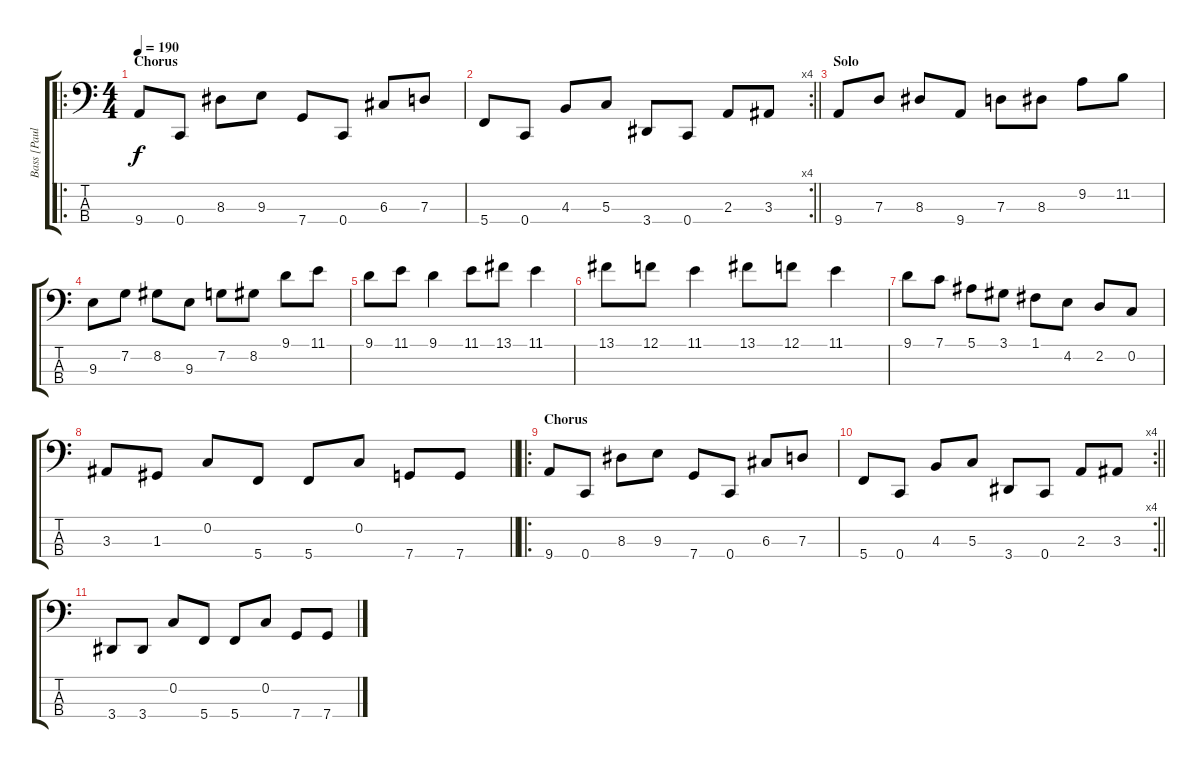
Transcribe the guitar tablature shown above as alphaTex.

\track ("Bass [Paul]" "Bass [Paul") {instrument electricbasspick}
\staff {score tabs}
\tuning (F2 C2 G1 C1) {hide}
\ro
\ts (4 4)
\section ("" "Chorus")
\tempo 190
\clef f4
\ks c
9.4.8{dy f} 0.4.8 8.3.8 9.3.8 7.4.8 0.4.8 6.3.8 7.3.8 |
\rc 4
\barLineRight lightlight
5.4.8 0.4.8 4.3.8 5.3.8 3.4.8 0.4.8 2.3.8 3.3.8 |
\section ("" "Solo")
9.4.8 7.3.8 8.3.8 9.4.8 7.3.8 8.3.8 9.2.8 11.2.8 |
9.3.8 7.2.8 8.2.8 9.3.8 7.2.8 8.2.8 9.1.8 11.1.8 |
9.1.8 11.1.8 9.1.4 11.1.8 13.1.8 11.1.4 |
13.1.8 12.1.8 11.1.4 13.1.8 12.1.8 11.1.4 |
9.1.8 7.1.8 5.1.8 3.1.8 1.1.8 4.2.8 2.2.8 0.2.8 |
\barLineRight lightlight
3.3.8 1.3.8 0.2.8 5.4.8 5.4.8 0.2.8 7.4.8 7.4.8 |
\ro
\section ("" "Chorus")
9.4.8 0.4.8 8.3.8 9.3.8 7.4.8 0.4.8 6.3.8 7.3.8 |
\rc 4
\barLineRight lightlight
5.4.8 0.4.8 4.3.8 5.3.8 3.4.8 0.4.8 2.3.8 3.3.8 |
3.4.8 3.4.8 0.2.8 5.4.8 5.4.8 0.2.8 7.4.8 7.4.8
